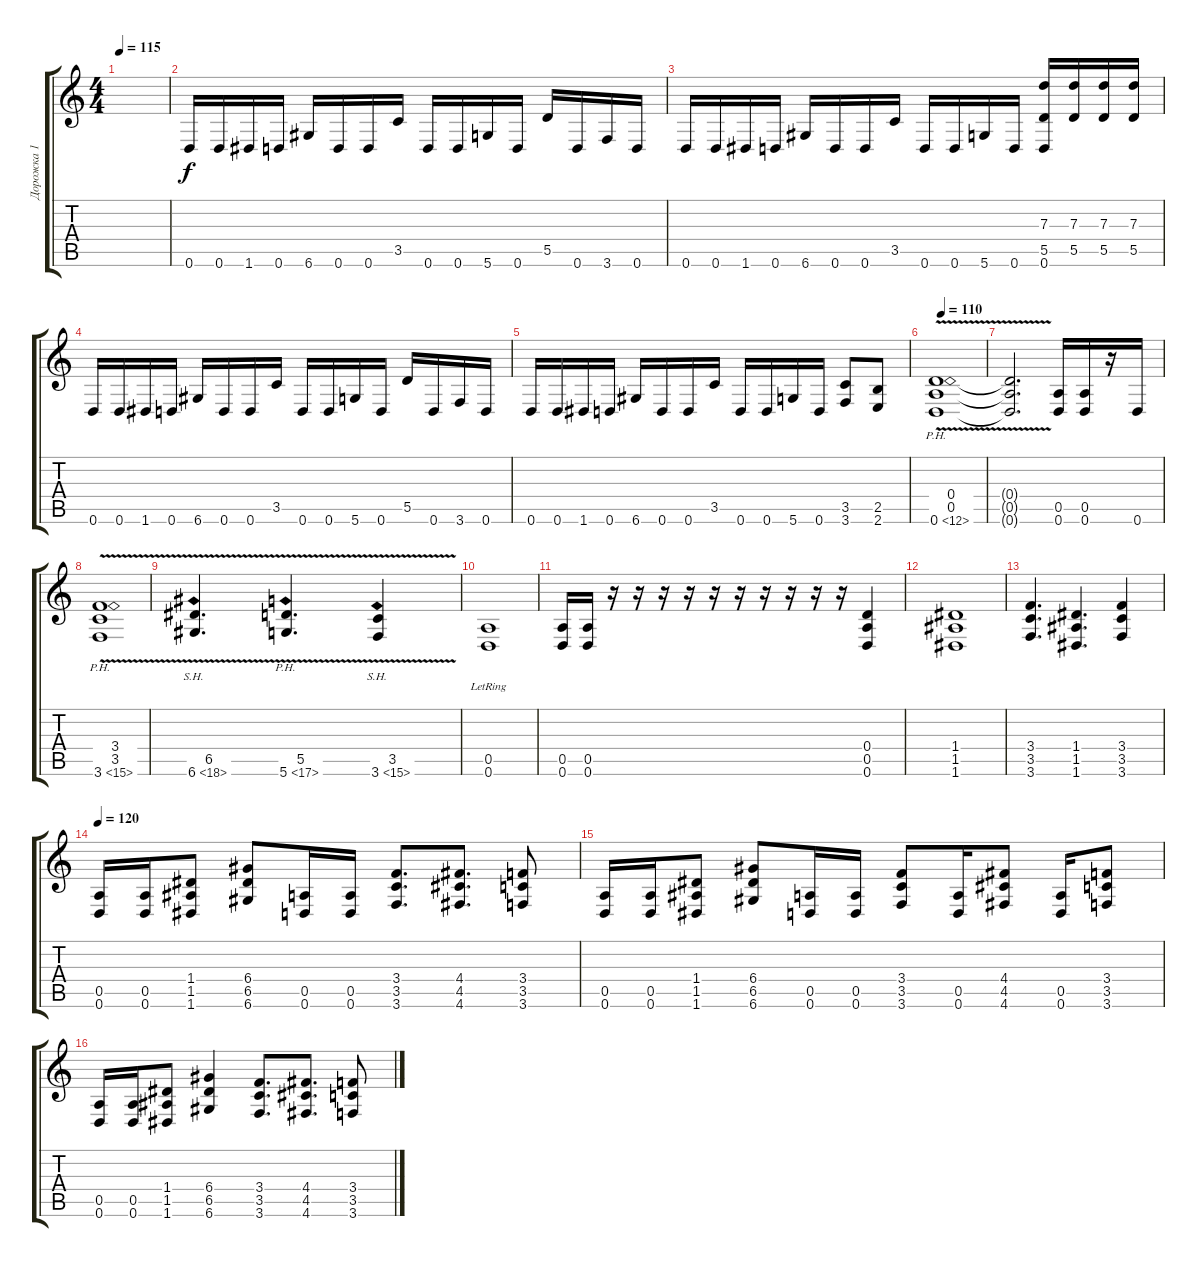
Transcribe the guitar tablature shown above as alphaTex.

\track ("Дорожка 1" "Дорожка 1") {instrument distortionguitar}
\staff {score tabs}
\tuning (E4 B3 G3 D3 A2 D2) {hide}
\ts (4 4)
\tempo 115
\clef g2
\ks c
|
0.6.16{volume 11 balance 14} 0.6.16 1.6.16 0.6.16 6.6.16 0.6.16 0.6.16 3.5.16 0.6.16 0.6.16 5.6.16 0.6.16 5.5.16 0.6.16 3.6.16 0.6.16 |
0.6.16 0.6.16 1.6.16 0.6.16 6.6.16 0.6.16 0.6.16 3.5.16 0.6.16 0.6.16 5.6.16 0.6.16 (7.3 5.5 0.6).16{volume 13 balance 12} (7.3 5.5).16 (7.3 5.5).16 (7.3 5.5).16 |
0.6.16 0.6.16 1.6.16 0.6.16 6.6.16 0.6.16 0.6.16 3.5.16 0.6.16 0.6.16 5.6.16 0.6.16 5.5.16 0.6.16 3.6.16 0.6.16 |
0.6.16 0.6.16 1.6.16 0.6.16 6.6.16 0.6.16 0.6.16 3.5.16 0.6.16 0.6.16 5.6.16 0.6.16 (3.5 3.6).8 (2.5 2.6).8 |
\tempo 110
(0.4 0.5 0.6{ph 12 v}).1 |
(0.4{t} 0.5{t} 0.6{t}).2{d} (0.5 0.6).16 (0.5 0.6).16 r.16 0.6.16 |
(3.4 3.5 3.6{ph 12 v}).1 |
(6.5 6.6{sh 12 v}).4{d} (5.5 5.6{ph 12 v}).4{d} (3.5 3.6{sh 12 v}).4 |
(0.5{lr} 0.6{lr}).1 |
(0.5 0.6).16 (0.5 0.6).16 r.16 r.16 r.16 r.16 r.16 r.16 r.16 r.16 r.16 r.16 (0.4 0.5 0.6).4 |
(1.4 1.5 1.6).1 |
(3.4 3.5 3.6).4{d} (1.4 1.5 1.6).4{d} (3.4 3.5 3.6).4 |
\tempo 120
(0.5 0.6).16 (0.5 0.6).16 (1.4 1.5 1.6).8 (6.4 6.5 6.6).8 (0.5 0.6).16 (0.5 0.6).16 (3.4 3.5 3.6).8{d} (4.4 4.5 4.6).8{d} (3.4 3.5 3.6).8 |
(0.5 0.6).16 (0.5 0.6).16 (1.4 1.5 1.6).8 (6.4 6.5 6.6).8 (0.5 0.6).16 (0.5 0.6).16 (3.4 3.5 3.6).8 (0.5 0.6).16 (4.4 4.5 4.6).8 (0.5 0.6).16 (3.4 3.5 3.6).8 |
(0.5 0.6).16 (0.5 0.6).16 (1.4 1.5 1.6).8 (6.4 6.5 6.6).4 (3.4 3.5 3.6).8{d} (4.4 4.5 4.6).8{d} (3.4 3.5 3.6).8
